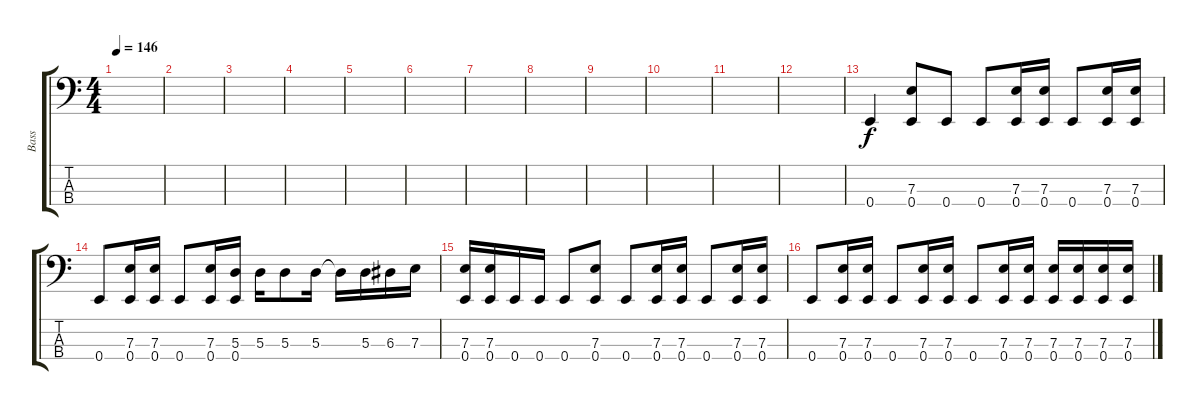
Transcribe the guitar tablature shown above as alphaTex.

\track ("Bass" "Bass") {instrument electricbasspick}
\staff {score tabs}
\tuning (G2 D2 A1 E1) {hide}
\ts (4 4)
\tempo 146
\clef f4
\ks c
|
|
|
|
|
|
|
|
|
|
|
|
0.4.4 (7.3 0.4).8 0.4.8 0.4.8 (7.3 0.4).16 (7.3 0.4).16 0.4.8 (7.3 0.4).16 (7.3 0.4).16 |
0.4.8 (7.3 0.4).16 (7.3 0.4).16 0.4.8 (7.3 0.4).16 (5.3 0.4).16 5.3.16 5.3.8 5.3.16 5.3{t}.16 5.3.16 6.3.16 7.3.16 |
(7.3 0.4).16 (7.3 0.4).16 0.4.16 0.4.16 0.4.8 (7.3 0.4).8 0.4.8 (7.3 0.4).16 (7.3 0.4).16 0.4.8 (7.3 0.4).16 (7.3 0.4).16 |
0.4.8 (7.3 0.4).16 (7.3 0.4).16 0.4.8 (7.3 0.4).16 (7.3 0.4).16 0.4.8 (7.3 0.4).16 (7.3 0.4).16 (7.3 0.4).16 (7.3 0.4).16 (7.3 0.4).16 (7.3 0.4).16
